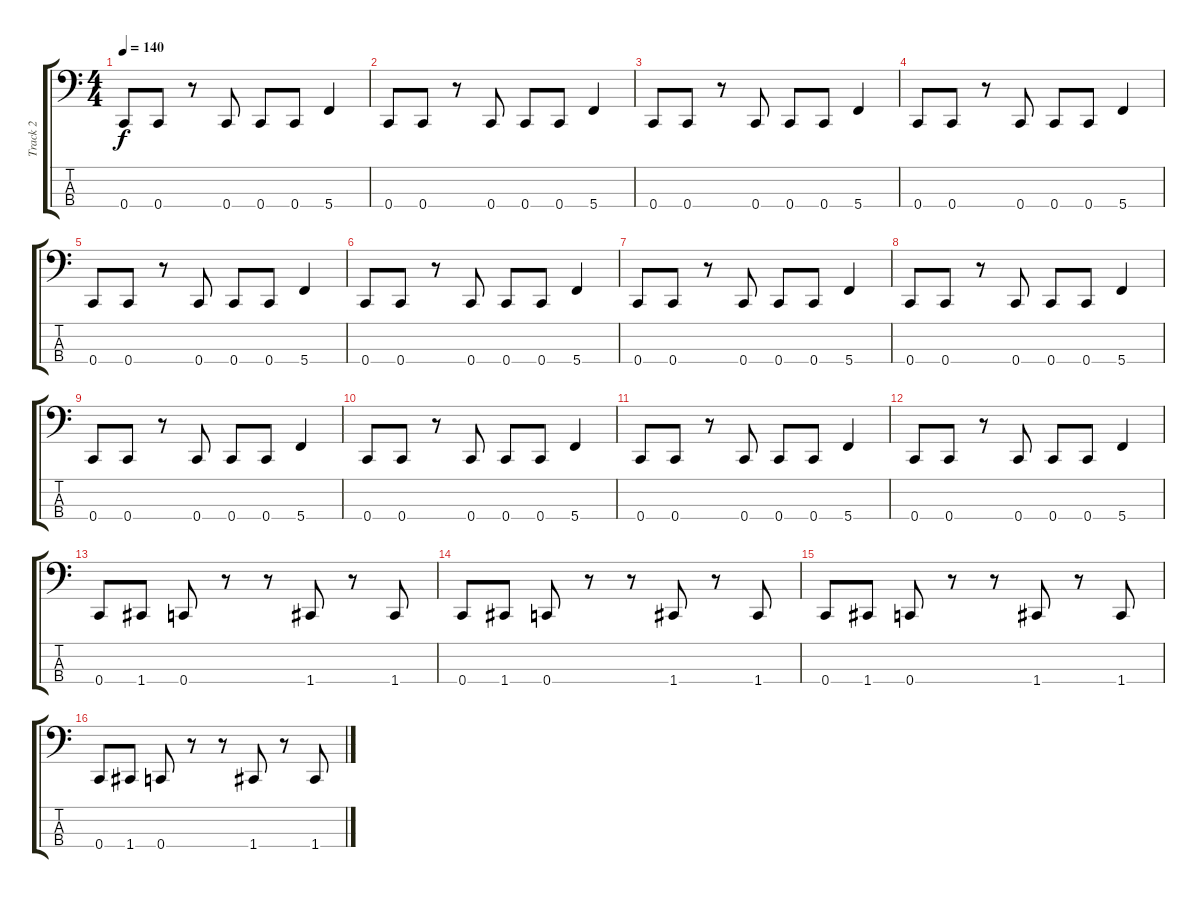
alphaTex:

\track ("Track 2" "Track 2") {instrument electricbassfinger}
\staff {score tabs}
\tuning (F2 C2 G1 C1) {hide}
\ts (4 4)
\tempo 140
\clef f4
\ks c
0.4.8{dy f instrument electricbassfinger} 0.4.8 r.8 0.4.8 0.4.8 0.4.8 5.4.4 |
0.4.8 0.4.8 r.8 0.4.8 0.4.8 0.4.8 5.4.4 |
0.4.8 0.4.8 r.8 0.4.8 0.4.8 0.4.8 5.4.4 |
0.4.8 0.4.8 r.8 0.4.8 0.4.8 0.4.8 5.4.4 |
0.4.8 0.4.8 r.8 0.4.8 0.4.8 0.4.8 5.4.4 |
0.4.8 0.4.8 r.8 0.4.8 0.4.8 0.4.8 5.4.4 |
0.4.8 0.4.8 r.8 0.4.8 0.4.8 0.4.8 5.4.4 |
0.4.8 0.4.8 r.8 0.4.8 0.4.8 0.4.8 5.4.4 |
0.4.8 0.4.8 r.8 0.4.8 0.4.8 0.4.8 5.4.4 |
0.4.8 0.4.8 r.8 0.4.8 0.4.8 0.4.8 5.4.4 |
0.4.8 0.4.8 r.8 0.4.8 0.4.8 0.4.8 5.4.4 |
0.4.8 0.4.8 r.8 0.4.8 0.4.8 0.4.8 5.4.4 |
0.4.8 1.4.8 0.4.8 r.8 r.8 1.4.8 r.8 1.4.8 |
0.4.8 1.4.8 0.4.8 r.8 r.8 1.4.8 r.8 1.4.8 |
0.4.8 1.4.8 0.4.8 r.8 r.8 1.4.8 r.8 1.4.8 |
0.4.8 1.4.8 0.4.8 r.8 r.8 1.4.8 r.8 1.4.8
